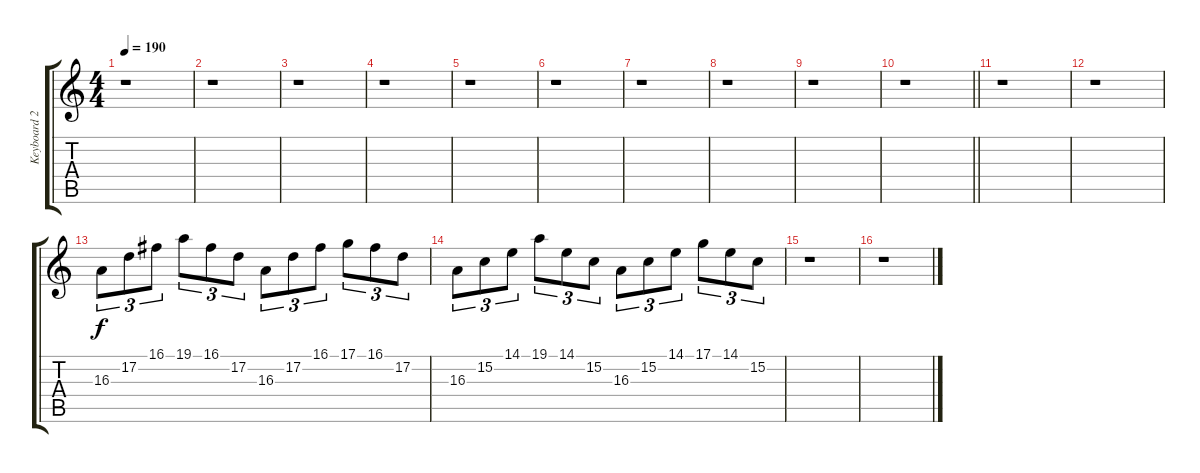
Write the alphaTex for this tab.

\track ("Keyboard 2" "Keyboard 2") {instrument stringensemble1}
\staff {score tabs}
\tuning (D4 A3 F3 C3 G2 D2) {hide}
\ts (4 4)
\tempo 190
\clef g2
\ks c
r.1{dy ff} |
r.1 |
r.1 |
r.1 |
r.1 |
r.1 |
r.1 |
r.1 |
r.1 |
\barLineRight lightlight
r.1 |
r.1 |
r.1 |
16.3.8{tu (3 2) dy f} 17.2.8{tu (3 2)} 16.1.8{tu (3 2)} 19.1.8{tu (3 2)} 16.1.8{tu (3 2)} 17.2.8{tu (3 2)} 16.3.8{tu (3 2)} 17.2.8{tu (3 2)} 16.1.8{tu (3 2)} 17.1.8{tu (3 2)} 16.1.8{tu (3 2)} 17.2.8{tu (3 2)} |
16.3.8{tu (3 2)} 15.2.8{tu (3 2)} 14.1.8{tu (3 2)} 19.1.8{tu (3 2)} 14.1.8{tu (3 2)} 15.2.8{tu (3 2)} 16.3.8{tu (3 2)} 15.2.8{tu (3 2)} 14.1.8{tu (3 2)} 17.1.8{tu (3 2)} 14.1.8{tu (3 2)} 15.2.8{tu (3 2)} |
r.1 |
r.1
